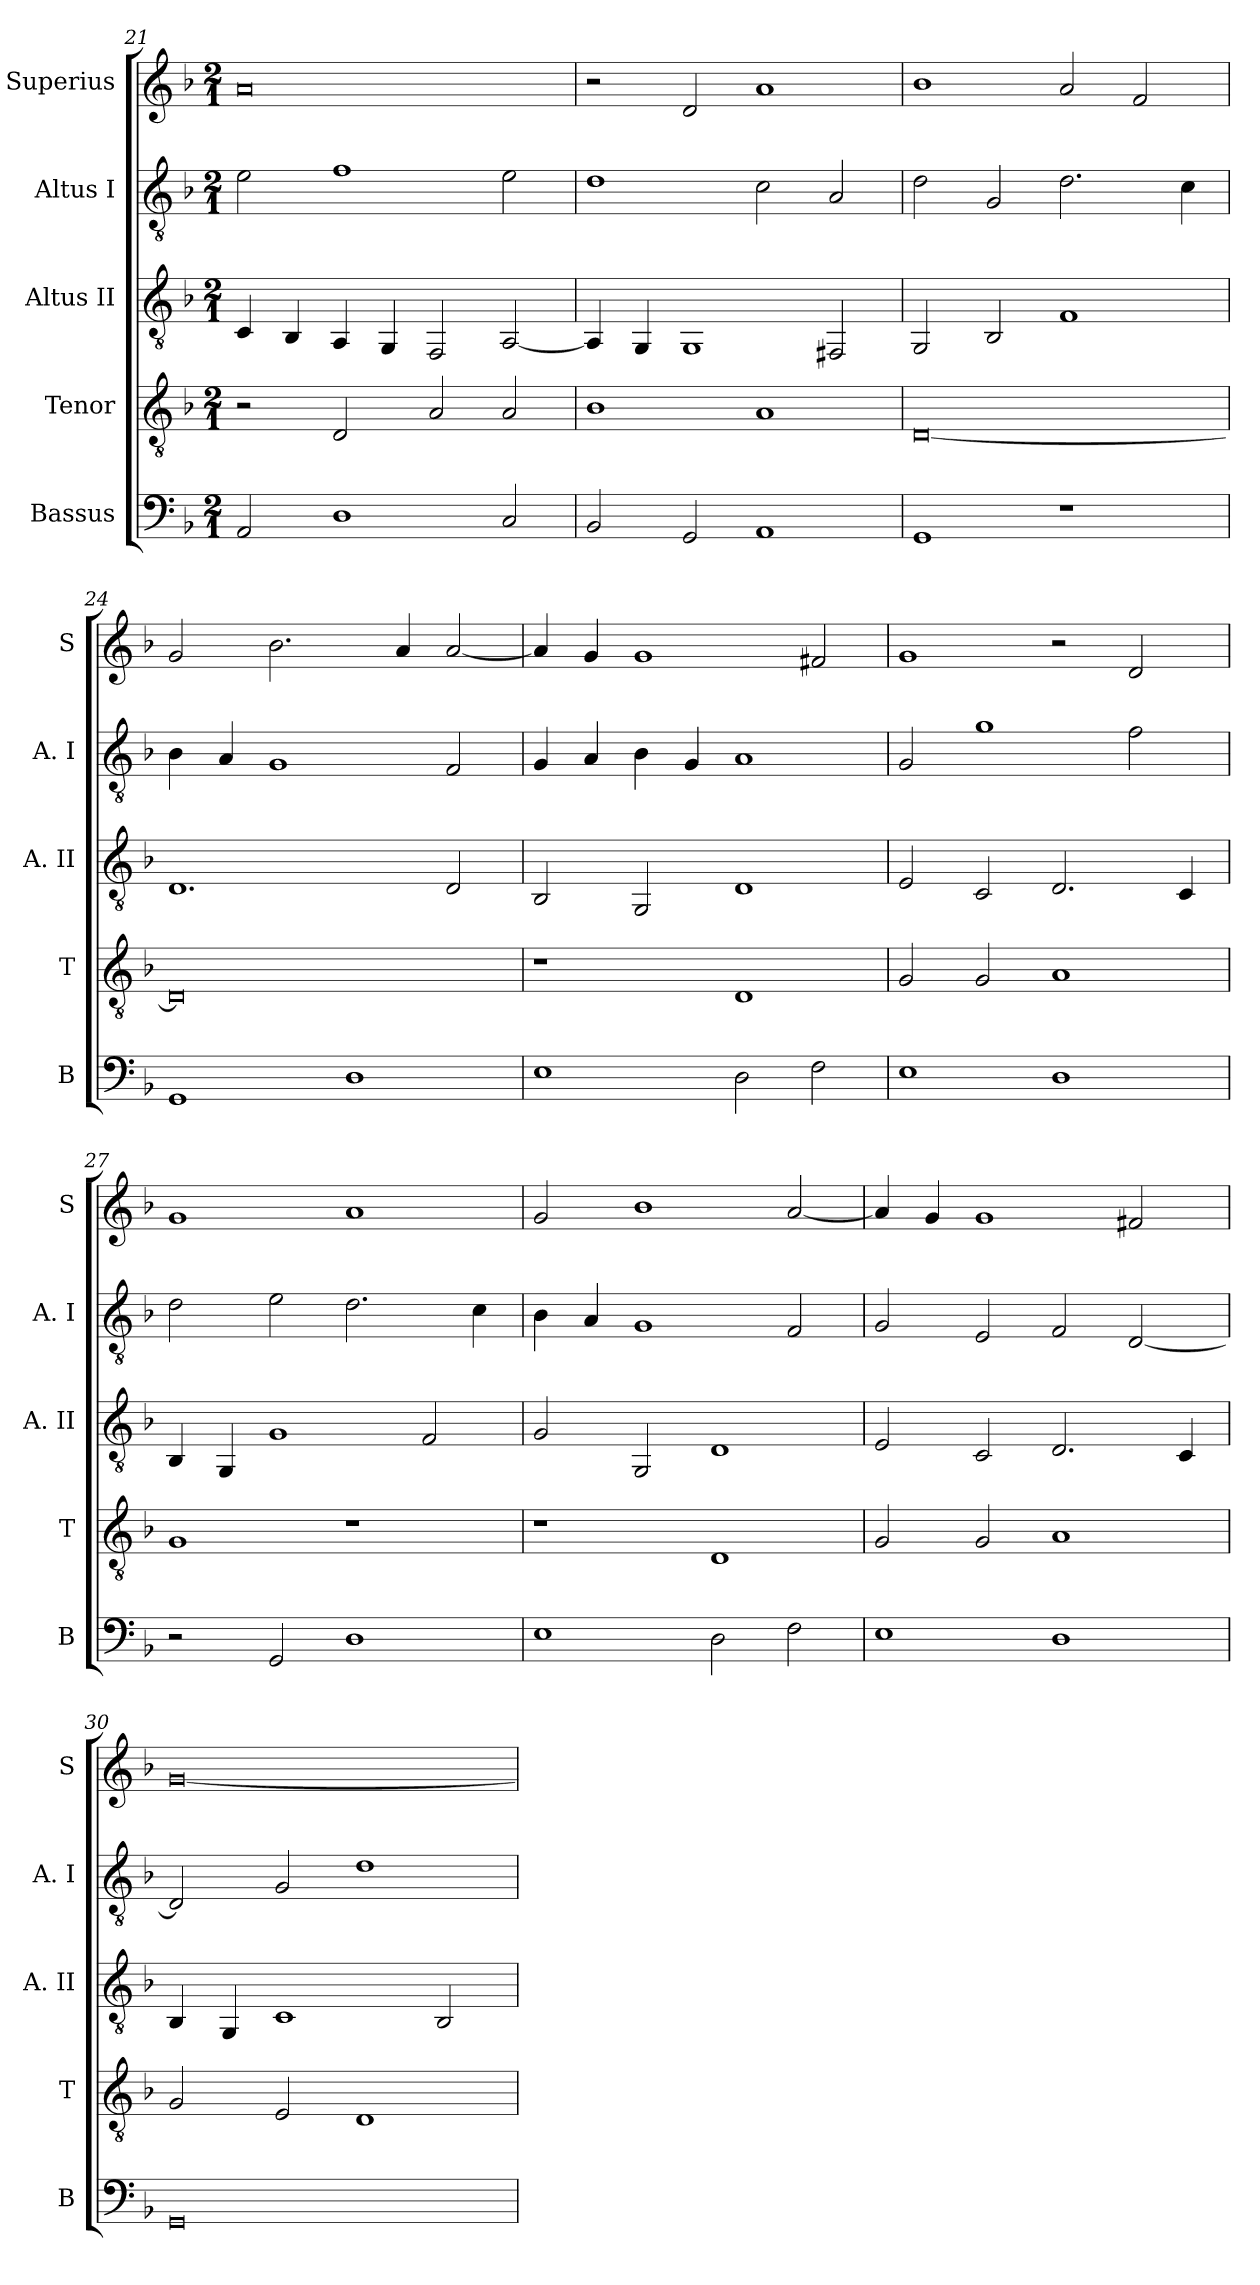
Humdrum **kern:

**kern	**kern	**kern	**kern	**kern
*part5	*part4	*part3	*part2	*part1
*staff5	*staff4	*staff3	*staff2	*staff1
*I"Bassus	*I"Tenor	*I"Altus II	*I"Altus I	*I"Superius
*I'B	*I'T	*I'A. II	*I'A. I	*I'S
*clefF4	*clefGv2	*clefGv2	*clefGv2	*clefG2
*k[b-]	*k[b-]	*k[b-]	*k[b-]	*k[b-]
*F:	*F:	*F:	*F:	*F:
*M2/1	*M2/1	*M2/1	*M2/1	*M2/1
=21	=21	=21	=21	=21
2AA	2r	4C	2e	0a
.	.	4BB-	.	.
1D	2D	4AA	1f	.
.	.	4GG	.	.
.	2A	2FF	.	.
2C	2A	[2AA	2e	.
=22	=22	=22	=22	=22
2BB-	1B-	4AA]	1d	2r
.	.	4GG	.	.
2GG	.	1GG	.	2d
1AA	1A	.	2c	1a
.	.	2FF#X	2A	.
=23	=23	=23	=23	=23
1GG	[0D	2GG	2d	1b-
.	.	2BB-	2G	.
1r	.	1F	2.d	2a
.	.	.	.	2f
.	.	.	4c	.
=24	=24	=24	=24	=24
1GG	0D]	1.D	4B-	2g
.	.	.	4A	.
.	.	.	1G	2.b-
1D	.	.	.	.
.	.	.	.	4a
.	.	2D	2F	[2a
=25	=25	=25	=25	=25
1E	1r	2BB-	4G	4a]
.	.	.	4A	4g
.	.	2GG	4B-	1g
.	.	.	4G	.
2D	1D	1D	1A	.
2F	.	.	.	2f#X
=26	=26	=26	=26	=26
1E	2G	2E	2G	1g
.	2G	2C	1g	.
1D	1A	2.D	.	2r
.	.	.	2f	2d
.	.	4C	.	.
=27	=27	=27	=27	=27
2r	1G	4BB-	2d	1g
.	.	4GG	.	.
2GG	.	1G	2e	.
1D	1r	.	2.d	1a
.	.	2F	.	.
.	.	.	4c	.
=28	=28	=28	=28	=28
1E	1r	2G	4B-	2g
.	.	.	4A	.
.	.	2GG	1G	1b-
2D	1D	1D	.	.
2F	.	.	2F	[2a
=29	=29	=29	=29	=29
1E	2G	2E	2G	4a]
.	.	.	.	4g
.	2G	2C	2E	1g
1D	1A	2.D	2F	.
.	.	.	[2D	2f#X
.	.	4C	.	.
=30	=30	=30	=30	=30
0GG	2G	4BB-	2D]	[0g
.	.	4GG	.	.
.	2E	1C	2G	.
.	1D	.	1d	.
.	.	2BB-	.	.
=	=	=	=	=
*-	*-	*-	*-	*-
